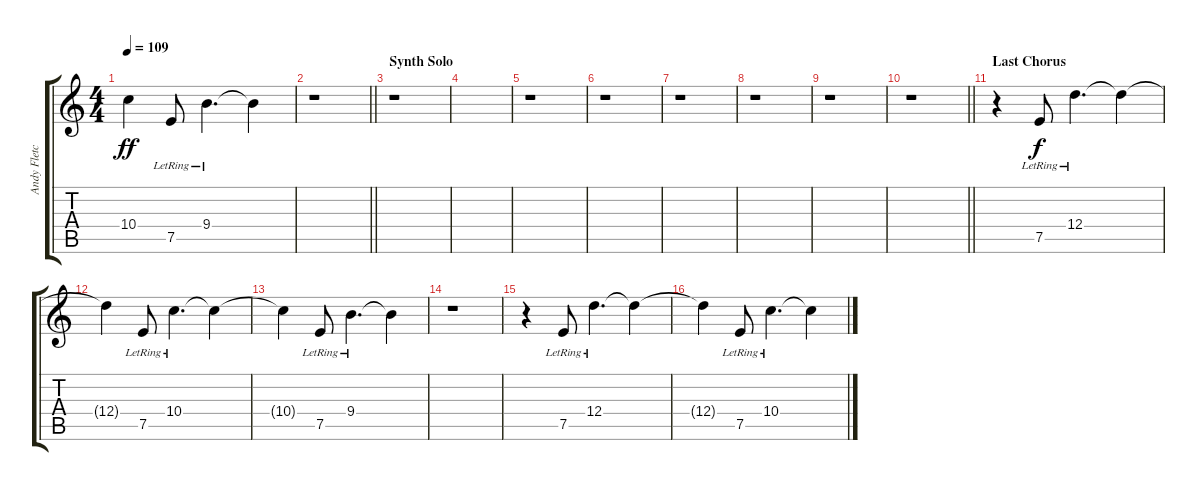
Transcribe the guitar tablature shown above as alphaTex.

\track ("Andy Fletcher - Synth III" "Andy Fletc") {instrument acousticguitarsteel}
\staff {score tabs}
\tuning (E4 B3 G3 D3 A2 E2) {hide}
\ts (4 4)
\tempo 109
\clef g2
\ks c
10.4{t}.4{dy ff} 7.5{lr}.8 9.4{lr}.4{d} 9.4{t}.4 |
\barLineRight lightlight
r.1 |
\section ("" "Synth Solo")
r.1 |
|
r.1 |
r.1 |
r.1 |
r.1 |
r.1 |
\barLineRight lightlight
r.1 |
\section ("" "Last Chorus")
r.4{instrument acousticguitarsteel} 7.5{lr}.8{dy f} 12.4{lr}.4{d} 12.4{t}.4 |
12.4{t}.4 7.5{lr}.8 10.4{lr}.4{d} 10.4{t}.4 |
10.4{t}.4 7.5{lr}.8 9.4{lr}.4{d} 9.4{t}.4 |
r.1 |
r.4 7.5{lr}.8 12.4{lr}.4{d} 12.4{t}.4 |
12.4{t}.4 7.5{lr}.8 10.4{lr}.4{d} 10.4{t}.4
